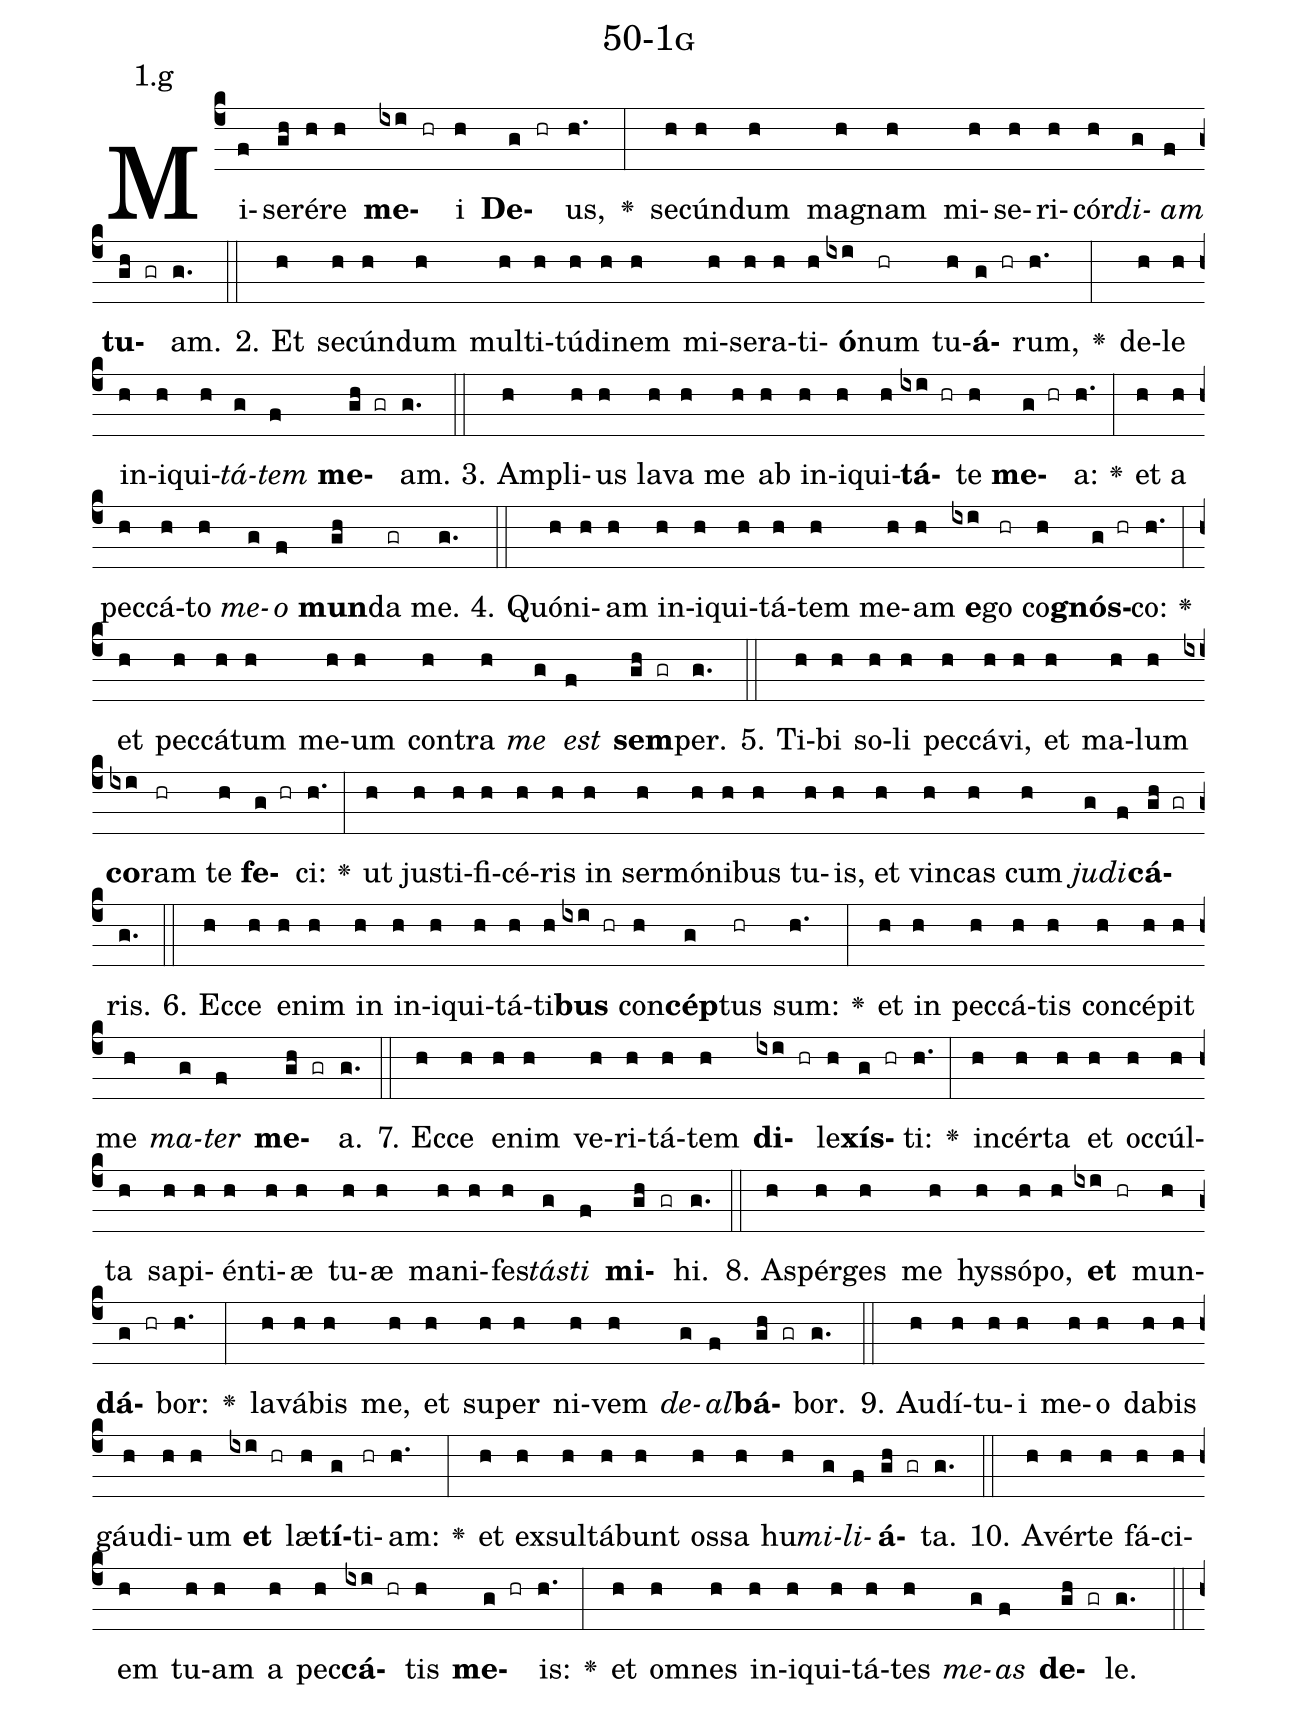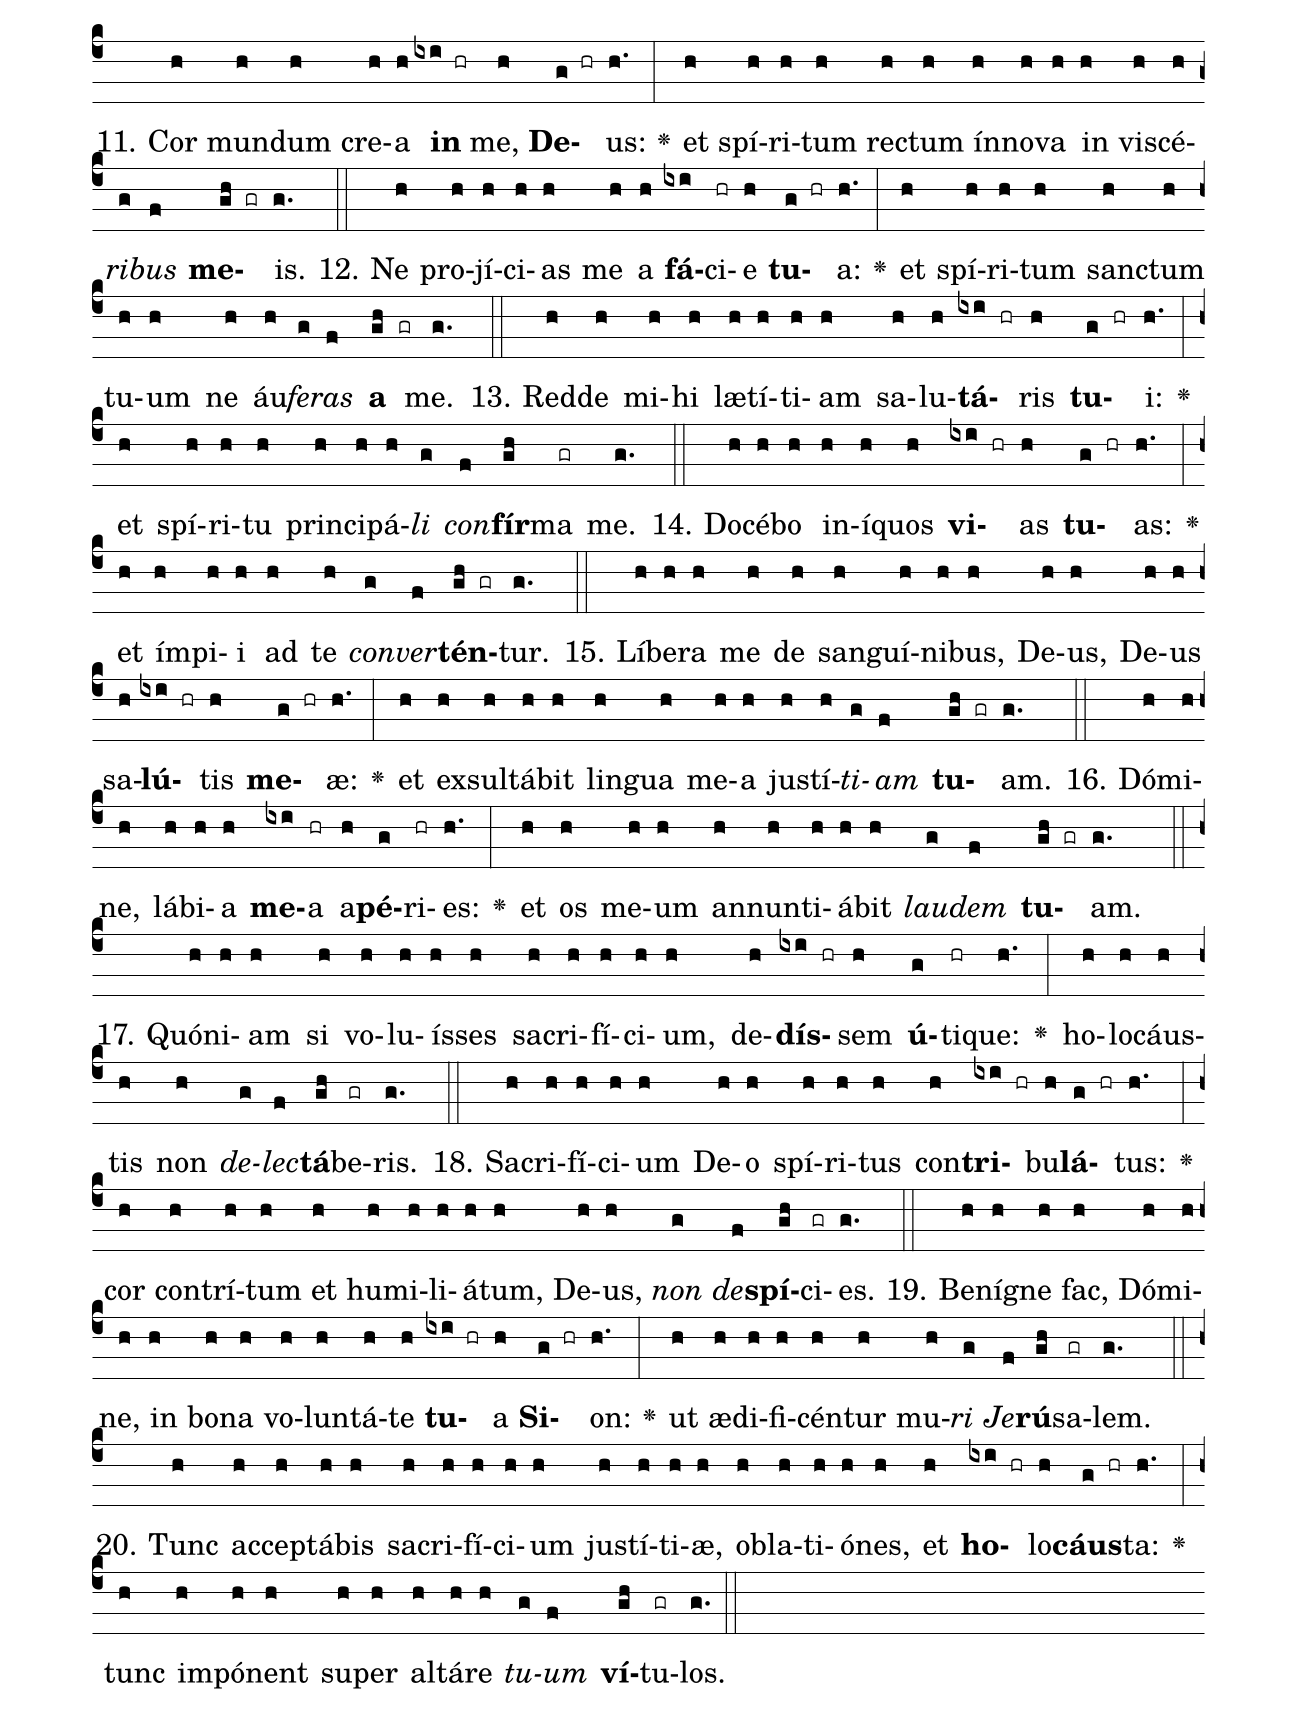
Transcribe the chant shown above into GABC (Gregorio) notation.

name: 50-1g;
annotation: 1.g;
%%
(c4)Mi(f)se(gh)ré(h)re(h) <b>me</b>(ixi hr)i(h) <b>De</b>(g hr)us,(h.) <v>\greheightstar</v>(:) se(h)cún(h)dum(h) ma(h)gnam(h) mi(h)se(h)ri(h)cór(h)<i>di</i>(g)<i>am</i>(f) <b>tu</b>(gh gr)am.(g.) (::)
2. Et(h) se(h)cún(h)dum(h) mul(h)ti(h)tú(h)di(h)nem(h) mi(h)se(h)ra(h)ti(h)<b>ó</b>(ixi)num(hr) tu(h)<b>á</b>(g hr)rum,(h.) <v>\greheightstar</v>(:) de(h)le(h) in(h)i(h)qui(h)<i>tá</i>(g)<i>tem</i>(f) <b>me</b>(gh gr)am.(g.) (::)
3. Am(h)pli(h)us(h) la(h)va(h) me(h) ab(h) in(h)i(h)qui(h)<b>tá</b>(ixi hr)te(h) <b>me</b>(g hr)a:(h.) <v>\greheightstar</v>(:) et(h) a(h) pec(h)cá(h)to(h) <i>me</i>(g)<i>o</i>(f) <b>mun</b>(gh)da(gr) me.(g.) (::)
4. Quón(h)i(h)am(h) in(h)i(h)qui(h)tá(h)tem(h) me(h)am(h) <b>e</b>(ixi)go(hr) co(h)<b>gnós</b>(g hr)co:(h.) <v>\greheightstar</v>(:) et(h) pec(h)cá(h)tum(h) me(h)um(h) con(h)tra(h) <i>me</i>(g) <i>est</i>(f) <b>sem</b>(gh gr)per.(g.) (::)
5. Ti(h)bi(h) so(h)li(h) pec(h)cá(h)vi,(h) et(h) ma(h)lum(h) <b>co</b>(ixi)ram(hr) te(h) <b>fe</b>(g hr)ci:(h.) <v>\greheightstar</v>(:) ut(h) jus(h)ti(h)fi(h)cé(h)ris(h) in(h) ser(h)mó(h)ni(h)bus(h) tu(h)is,(h) et(h) vin(h)cas(h) cum(h) <i>ju</i>(g)<i>di</i>(f)<b>cá</b>(gh gr)ris.(g.) (::)
6. Ec(h)ce(h) e(h)nim(h) in(h) in(h)i(h)qui(h)tá(h)ti(h)<b>bus</b>(ixi hr) con(h)<b>cép</b>(g)tus(hr) sum:(h.) <v>\greheightstar</v>(:) et(h) in(h) pec(h)cá(h)tis(h) con(h)cé(h)pit(h) me(h) <i>ma</i>(g)<i>ter</i>(f) <b>me</b>(gh gr)a.(g.) (::)
7. Ec(h)ce(h) e(h)nim(h) ve(h)ri(h)tá(h)tem(h) <b>di</b>(ixi hr)le(h)<b>xís</b>(g hr)ti:(h.) <v>\greheightstar</v>(:) in(h)cér(h)ta(h) et(h) oc(h)cúl(h)ta(h) sa(h)pi(h)én(h)ti(h)æ(h) tu(h)æ(h) ma(h)ni(h)fes(h)<i>tás</i>(g)<i>ti</i>(f) <b>mi</b>(gh gr)hi.(g.) (::)
8. A(h)spér(h)ges(h) me(h) hys(h)só(h)po,(h) <b>et</b>(ixi hr) mun(h)<b>dá</b>(g hr)bor:(h.) <v>\greheightstar</v>(:) la(h)vá(h)bis(h) me,(h) et(h) su(h)per(h) ni(h)vem(h) <i>de</i>(g)<i>al</i>(f)<b>bá</b>(gh gr)bor.(g.) (::)
9. Au(h)dí(h)tu(h)i(h) me(h)o(h) da(h)bis(h) gáu(h)di(h)um(h) <b>et</b>(ixi hr) læ(h)<b>tí</b>(g)ti(hr)am:(h.) <v>\greheightstar</v>(:) et(h) ex(h)sul(h)tá(h)bunt(h) os(h)sa(h) hu(h)<i>mi</i>(g)<i>li</i>(f)<b>á</b>(gh gr)ta.(g.) (::)
10. A(h)vér(h)te(h) fá(h)ci(h)em(h) tu(h)am(h) a(h) pec(h)<b>cá</b>(ixi hr)tis(h) <b>me</b>(g hr)is:(h.) <v>\greheightstar</v>(:) et(h) om(h)nes(h) in(h)i(h)qui(h)tá(h)tes(h) <i>me</i>(g)<i>as</i>(f) <b>de</b>(gh gr)le.(g.) (::)
11. Cor(h) mun(h)dum(h) cre(h)a(h) <b>in</b>(ixi hr) me,(h) <b>De</b>(g hr)us:(h.) <v>\greheightstar</v>(:) et(h) spí(h)ri(h)tum(h) rec(h)tum(h) ín(h)no(h)va(h) in(h) vi(h)scé(h)<i>ri</i>(g)<i>bus</i>(f) <b>me</b>(gh gr)is.(g.) (::)
12. Ne(h) pro(h)jí(h)ci(h)as(h) me(h) a(h) <b>fá</b>(ixi)ci(hr)e(h) <b>tu</b>(g hr)a:(h.) <v>\greheightstar</v>(:) et(h) spí(h)ri(h)tum(h) sanc(h)tum(h) tu(h)um(h) ne(h) áu(h)<i>fe</i>(g)<i>ras</i>(f) <b>a</b>(gh gr) me.(g.) (::)
13. Red(h)de(h) mi(h)hi(h) læ(h)tí(h)ti(h)am(h) sa(h)lu(h)<b>tá</b>(ixi hr)ris(h) <b>tu</b>(g hr)i:(h.) <v>\greheightstar</v>(:) et(h) spí(h)ri(h)tu(h) prin(h)ci(h)pá(h)<i>li</i>(g) <i>con</i>(f)<b>fír</b>(gh)ma(gr) me.(g.) (::)
14. Do(h)cé(h)bo(h) in(h)í(h)quos(h) <b>vi</b>(ixi hr)as(h) <b>tu</b>(g hr)as:(h.) <v>\greheightstar</v>(:) et(h) ím(h)pi(h)i(h) ad(h) te(h) <i>con</i>(g)<i>ver</i>(f)<b>tén</b>(gh gr)tur.(g.) (::)
15. Lí(h)be(h)ra(h) me(h) de(h) san(h)guí(h)ni(h)bus,(h) De(h)us,(h) De(h)us(h) sa(h)<b>lú</b>(ixi hr)tis(h) <b>me</b>(g hr)æ:(h.) <v>\greheightstar</v>(:) et(h) ex(h)sul(h)tá(h)bit(h) lin(h)gua(h) me(h)a(h) jus(h)tí(h)<i>ti</i>(g)<i>am</i>(f) <b>tu</b>(gh gr)am.(g.) (::)
16. Dó(h)mi(h)ne,(h) lá(h)bi(h)a(h) <b>me</b>(ixi)a(hr) a(h)<b>pé</b>(g)ri(hr)es:(h.) <v>\greheightstar</v>(:) et(h) os(h) me(h)um(h) an(h)nun(h)ti(h)á(h)bit(h) <i>lau</i>(g)<i>dem</i>(f) <b>tu</b>(gh gr)am.(g.) (::)
17. Quón(h)i(h)am(h) si(h) vo(h)lu(h)ís(h)ses(h) sa(h)cri(h)fí(h)ci(h)um,(h) de(h)<b>dís</b>(ixi hr)sem(h) <b>ú</b>(g)ti(hr)que:(h.) <v>\greheightstar</v>(:) ho(h)lo(h)cáus(h)tis(h) non(h) <i>de</i>(g)<i>lec</i>(f)<b>tá</b>(gh)be(gr)ris.(g.) (::)
18. Sa(h)cri(h)fí(h)ci(h)um(h) De(h)o(h) spí(h)ri(h)tus(h) con(h)<b>tri</b>(ixi hr)bu(h)<b>lá</b>(g hr)tus:(h.) <v>\greheightstar</v>(:) cor(h) con(h)trí(h)tum(h) et(h) hu(h)mi(h)li(h)á(h)tum,(h) De(h)us,(h) <i>non</i>(g) <i>de</i>(f)<b>spí</b>(gh)ci(gr)es.(g.) (::)
19. Be(h)ní(h)gne(h) fac,(h) Dó(h)mi(h)ne,(h) in(h) bo(h)na(h) vo(h)lun(h)tá(h)te(h) <b>tu</b>(ixi hr)a(h) <b>Si</b>(g hr)on:(h.) <v>\greheightstar</v>(:) ut(h) æ(h)di(h)fi(h)cén(h)tur(h) mu(h)<i>ri</i>(g) <i>Je</i>(f)<b>rú</b>(gh)sa(gr)lem.(g.) (::)
20. Tunc(h) ac(h)cep(h)tá(h)bis(h) sa(h)cri(h)fí(h)ci(h)um(h) jus(h)tí(h)ti(h)æ,(h) ob(h)la(h)ti(h)ó(h)nes,(h) et(h) <b>ho</b>(ixi hr)lo(h)<b>cáus</b>(g hr)ta:(h.) <v>\greheightstar</v>(:) tunc(h) im(h)pó(h)nent(h) su(h)per(h) al(h)tá(h)re(h) <i>tu</i>(g)<i>um</i>(f) <b>ví</b>(gh)tu(gr)los.(g.) (::)
